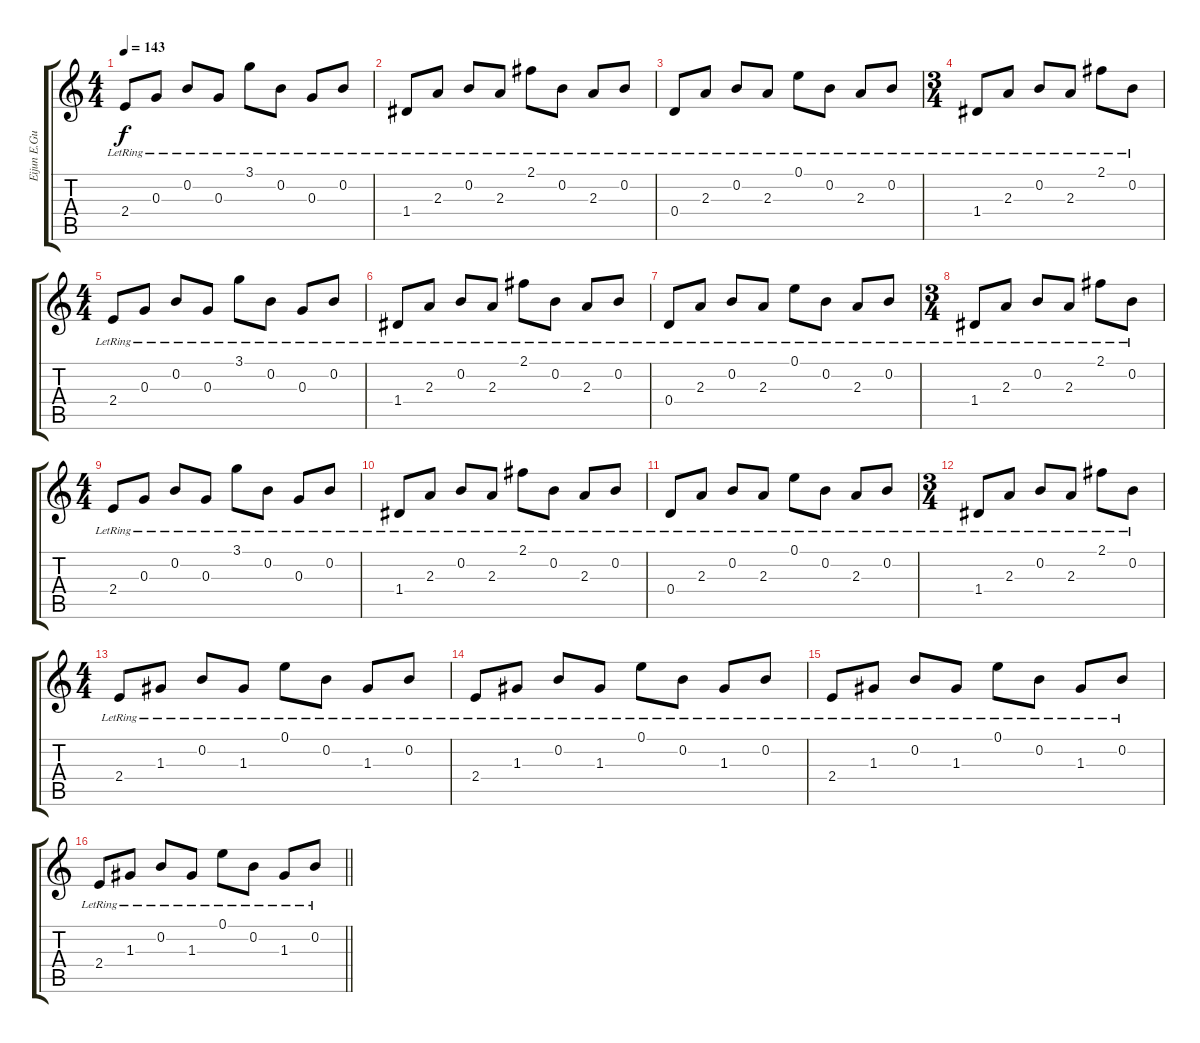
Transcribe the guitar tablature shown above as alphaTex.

\track ("Eijun E.Guitar II" "Eijun E.Gu") {instrument electricguitarclean}
\staff {score tabs}
\tuning (E4 B3 G3 D3 A2 E2) {hide}
\ts (4 4)
\tempo 143
\clef g2
\ks c
2.4{lr}.8{dy f} 0.3{lr}.8 0.2{lr}.8 0.3{lr}.8 3.1{lr}.8 0.2{lr}.8 0.3{lr}.8 0.2{lr}.8 |
1.4{lr}.8 2.3{lr}.8 0.2{lr}.8 2.3{lr}.8 2.1{lr}.8 0.2{lr}.8 2.3{lr}.8 0.2{lr}.8 |
0.4{lr}.8 2.3{lr}.8 0.2{lr}.8 2.3{lr}.8 0.1{lr}.8 0.2{lr}.8 2.3{lr}.8 0.2{lr}.8 |
\ts (3 4)
1.4{lr}.8 2.3{lr}.8 0.2{lr}.8 2.3{lr}.8 2.1{lr}.8 0.2{lr}.8 |
\ts (4 4)
2.4{lr}.8 0.3{lr}.8 0.2{lr}.8 0.3{lr}.8 3.1{lr}.8 0.2{lr}.8 0.3{lr}.8 0.2{lr}.8 |
1.4{lr}.8 2.3{lr}.8 0.2{lr}.8 2.3{lr}.8 2.1{lr}.8 0.2{lr}.8 2.3{lr}.8 0.2{lr}.8 |
0.4{lr}.8 2.3{lr}.8 0.2{lr}.8 2.3{lr}.8 0.1{lr}.8 0.2{lr}.8 2.3{lr}.8 0.2{lr}.8 |
\ts (3 4)
1.4{lr}.8 2.3{lr}.8 0.2{lr}.8 2.3{lr}.8 2.1{lr}.8 0.2{lr}.8 |
\ts (4 4)
2.4{lr}.8 0.3{lr}.8 0.2{lr}.8 0.3{lr}.8 3.1{lr}.8 0.2{lr}.8 0.3{lr}.8 0.2{lr}.8 |
1.4{lr}.8 2.3{lr}.8 0.2{lr}.8 2.3{lr}.8 2.1{lr}.8 0.2{lr}.8 2.3{lr}.8 0.2{lr}.8 |
0.4{lr}.8 2.3{lr}.8 0.2{lr}.8 2.3{lr}.8 0.1{lr}.8 0.2{lr}.8 2.3{lr}.8 0.2{lr}.8 |
\ts (3 4)
1.4{lr}.8 2.3{lr}.8 0.2{lr}.8 2.3{lr}.8 2.1{lr}.8 0.2{lr}.8 |
\ts (4 4)
2.4{lr}.8 1.3{lr}.8 0.2{lr}.8 1.3{lr}.8 0.1{lr}.8 0.2{lr}.8 1.3{lr}.8 0.2{lr}.8 |
2.4{lr}.8 1.3{lr}.8 0.2{lr}.8 1.3{lr}.8 0.1{lr}.8 0.2{lr}.8 1.3{lr}.8 0.2{lr}.8 |
2.4{lr}.8 1.3{lr}.8 0.2{lr}.8 1.3{lr}.8 0.1{lr}.8 0.2{lr}.8 1.3{lr}.8 0.2{lr}.8 |
\barLineRight lightlight
2.4{lr}.8 1.3{lr}.8 0.2{lr}.8 1.3{lr}.8 0.1{lr}.8 0.2{lr}.8 1.3{lr}.8 0.2{lr}.8
